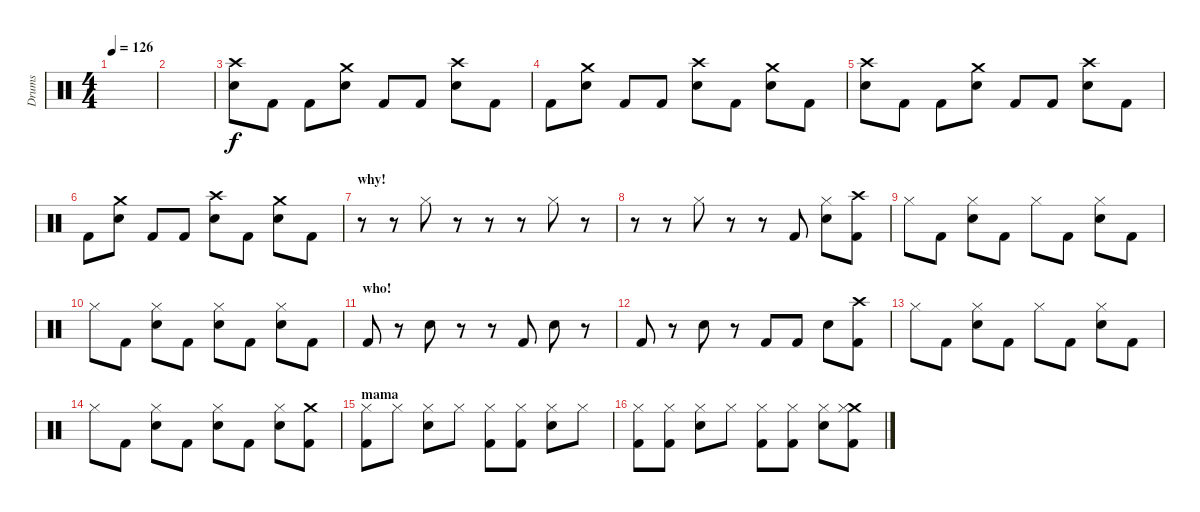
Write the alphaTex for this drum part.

\track ("Drums" "Drums") {instrument percussion}
\staff {score}
\articulation defaults
\ts (4 4)
\tempo 126
\clef neutral
\ks c
|
|
("Crash high (hit)" "Snare (hit) 2").8 "Kick (hit) 2".8 "Kick (hit) 2".8 ("Crash medium (hit)" "Snare (hit) 2").8 "Kick (hit) 2".8 "Kick (hit) 2".8 ("Crash high (hit)" "Snare (hit) 2").8 "Kick (hit) 2".8 |
"Kick (hit) 2".8 ("Crash medium (hit)" "Snare (hit) 2").8 "Kick (hit) 2".8 "Kick (hit) 2".8 ("Crash high (hit)" "Snare (hit) 2").8 "Kick (hit) 2".8 ("Crash medium (hit)" "Snare (hit) 2").8 "Kick (hit) 2".8 |
("Crash high (hit)" "Snare (hit) 2").8 "Kick (hit) 2".8 "Kick (hit) 2".8 ("Crash medium (hit)" "Snare (hit) 2").8 "Kick (hit) 2".8 "Kick (hit) 2".8 ("Crash high (hit)" "Snare (hit) 2").8 "Kick (hit) 2".8 |
"Kick (hit) 2".8 ("Crash medium (hit)" "Snare (hit) 2").8 "Kick (hit) 2".8 "Kick (hit) 2".8 ("Crash high (hit)" "Snare (hit) 2").8 "Kick (hit) 2".8 ("Crash medium (hit)" "Snare (hit) 2").8 "Kick (hit) 2".8 |
\section ("" "why!")
r.8 r.8 "Hi-Hat (closed)".8 r.8 r.8 r.8 "Hi-Hat (closed)".8 r.8 |
r.8 r.8 "Hi-Hat (closed)".8 r.8 r.8 "Kick (hit) 2".8 ("Hi-Hat (closed)" "Snare (hit) 2").8 ("Crash high (hit)" "Kick (hit) 2").8 |
"Hi-Hat (closed)".8 "Kick (hit) 2".8 ("Hi-Hat (closed)" "Snare (hit) 2").8 "Kick (hit) 2".8 "Hi-Hat (closed)".8 "Kick (hit) 2".8 ("Hi-Hat (closed)" "Snare (hit) 2").8 "Kick (hit) 2".8 |
"Hi-Hat (closed)".8 "Kick (hit) 2".8 ("Hi-Hat (closed)" "Snare (hit) 2").8 "Kick (hit) 2".8 ("Hi-Hat (closed)" "Snare (hit) 2").8 "Kick (hit) 2".8 ("Hi-Hat (closed)" "Snare (hit) 2").8 "Kick (hit) 2".8 |
\section ("" "who!")
"Kick (hit) 2".8 r.8 "Snare (hit) 2".8 r.8 r.8 "Kick (hit) 2".8 "Snare (hit) 2".8 r.8 |
"Kick (hit) 2".8 r.8 "Snare (hit) 2".8 r.8 "Kick (hit) 2".8 "Kick (hit) 2".8 "Snare (hit) 2".8 ("Crash high (hit)" "Kick (hit) 2").8 |
"Hi-Hat (closed)".8 "Kick (hit) 2".8 ("Hi-Hat (closed)" "Snare (hit) 2").8 "Kick (hit) 2".8 "Hi-Hat (closed)".8 "Kick (hit) 2".8 ("Hi-Hat (closed)" "Snare (hit) 2").8 "Kick (hit) 2".8 |
"Hi-Hat (closed)".8 "Kick (hit) 2".8 ("Hi-Hat (closed)" "Snare (hit) 2").8 "Kick (hit) 2".8 ("Hi-Hat (closed)" "Snare (hit) 2").8 "Kick (hit) 2".8 ("Hi-Hat (closed)" "Snare (hit) 2").8 ("Crash medium (hit)" "Kick (hit) 2").8 |
\section ("" "mama")
("Hi-Hat (closed)" "Kick (hit) 2").8 "Hi-Hat (closed)".8 ("Hi-Hat (closed)" "Snare (hit) 2").8 "Hi-Hat (closed)".8 ("Hi-Hat (closed)" "Kick (hit) 2").8 ("Hi-Hat (closed)" "Kick (hit) 2").8 ("Hi-Hat (closed)" "Snare (hit) 2").8 "Hi-Hat (closed)".8 |
("Hi-Hat (closed)" "Kick (hit) 2").8 ("Hi-Hat (closed)" "Kick (hit) 2").8 ("Hi-Hat (closed)" "Snare (hit) 2").8 "Hi-Hat (closed)".8 ("Hi-Hat (closed)" "Kick (hit) 2").8 ("Hi-Hat (closed)" "Kick (hit) 2").8 ("Hi-Hat (closed)" "Snare (hit) 2").8 ("Crash medium (hit)" "Hi-Hat (closed)" "Kick (hit) 2").8
